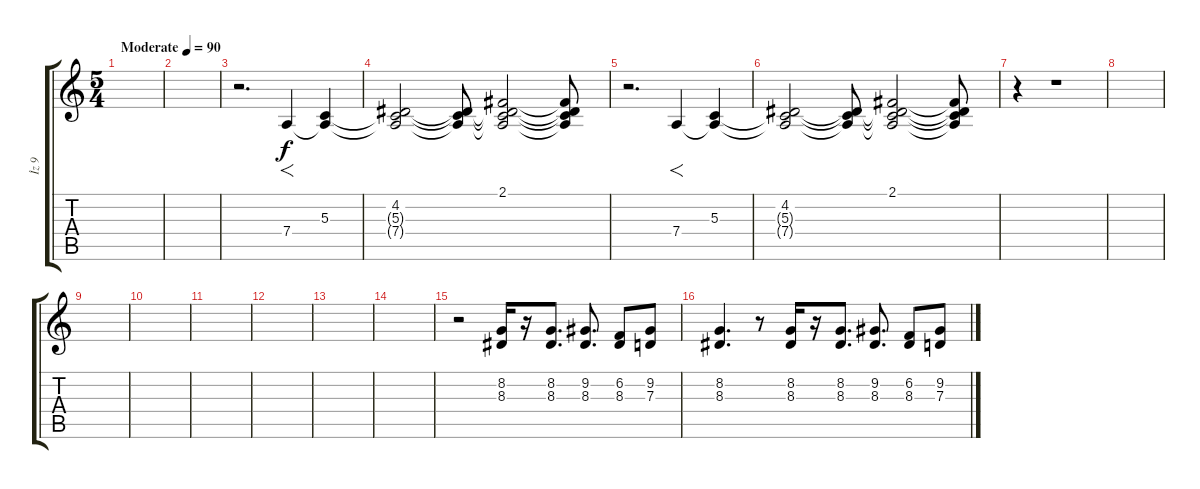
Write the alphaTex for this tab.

\track ("İz 9" "İz 9") {instrument choiraahs}
\staff {score tabs}
\tuning (E4 B3 G3 D3 A2 E2) {hide}
\ts (5 4)
\tempo (90 "Moderate")
\clef g2
\ks c
|
|
r.2{d} 7.4.4{f} (5.3 7.4{t}).4 |
(4.2 5.3{t} 7.4{t}).2 (4.2{t} 5.3{t} 7.4{t}).8 (2.1 4.2{t} 5.3{t} 7.4{t}).2 (2.1{t} 4.2{t} 5.3{t} 7.4{t}).8{volume 4} |
r.2{d volume 9} 7.4.4{f} (5.3 7.4{t}).4 |
(4.2 5.3{t} 7.4{t}).2 (4.2{t} 5.3{t} 7.4{t}).8 (2.1 4.2{t} 5.3{t} 7.4{t}).2 (2.1{t} 4.2{t} 5.3{t} 7.4{t}).8{volume 4} |
r.4 r.1 |
|
|
|
|
|
|
|
r.2{volume 13} (8.2 8.3).16 r.16 (8.2 8.3).8{d} (9.2 8.3).8{d} (6.2 8.3).8 (9.2 7.3).8 |
(8.2 8.3).4{d} r.8 (8.2 8.3).16 r.16 (8.2 8.3).8{d} (9.2 8.3).8{d} (6.2 8.3).8 (9.2 7.3).8
